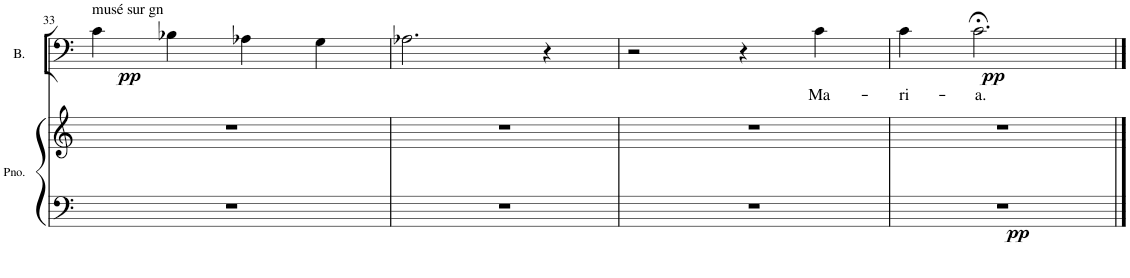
**kern	**text	**dynam
*part1	*part1	*part1
*staff1	*staff1	*staff1
*I"Bass	*	*
*I'B.	*	*
!!LO:PB:g=z
*clefF4	*	*
*k[]	*	*
*M4/4	*	*
*met(c)	*	*
=33	=33	=33
!LO:TX:a:t=musé sur gn	!	!
!	!	!LO:DY:b
4c\	.	pp
4B-X\	.	.
4A-X\	.	.
4G\	.	.
=34	=34	=34
2.A-X\	.	.
4r	.	.
=35	=35	=35
2r	.	.
4r	.	.
!	!LO:LY:b	!LO:DY:b
4c\	Ma-	pp
=36	=36	=36
!	!LO:LY:b	!
4c\	-ri-	.
!	!LO:LY:b	!
2.c;<\	-a.	.
==	==	==
*-	*-	*-
